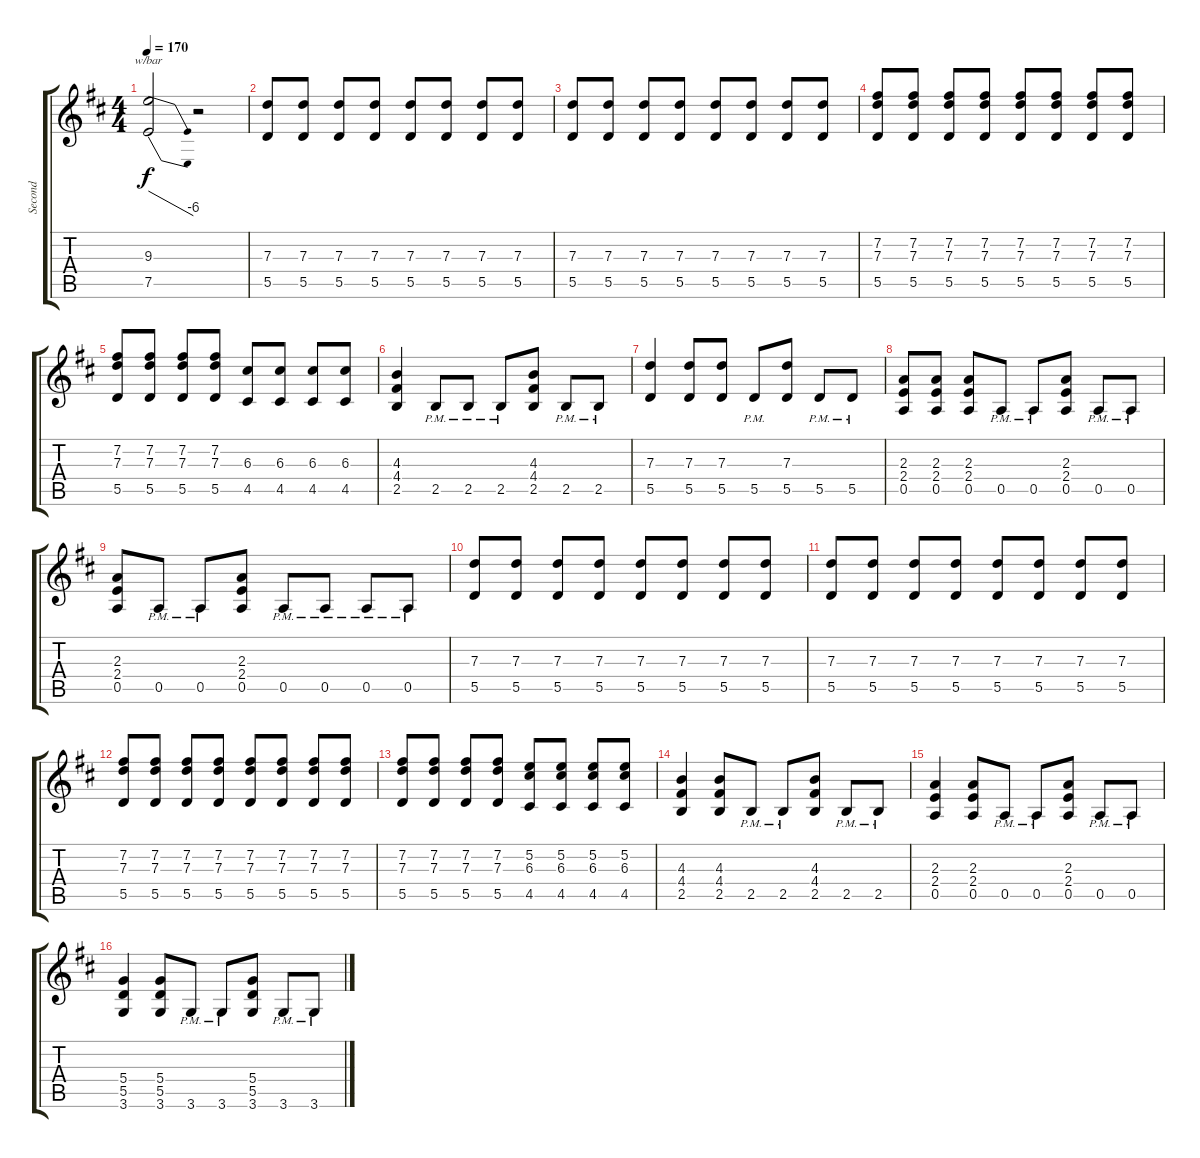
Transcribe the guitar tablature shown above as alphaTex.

\track ("Second" "Second") {instrument distortionguitar}
\staff {score tabs}
\tuning (E4 B3 G3 D3 A2 E2) {hide}
\ts (4 4)
\tempo 170
\clef g2
\ks d
(9.3 7.5).2{tbe (dive default 0 0 60 -24) dy f} r.2 |
(7.3 5.5).8 (7.3 5.5).8 (7.3 5.5).8 (7.3 5.5).8 (7.3 5.5).8 (7.3 5.5).8 (7.3 5.5).8 (7.3 5.5).8 |
(7.3 5.5).8 (7.3 5.5).8 (7.3 5.5).8 (7.3 5.5).8 (7.3 5.5).8 (7.3 5.5).8 (7.3 5.5).8 (7.3 5.5).8 |
(7.2 7.3 5.5).8 (7.2 7.3 5.5).8 (7.2 7.3 5.5).8 (7.2 7.3 5.5).8 (7.2 7.3 5.5).8 (7.2 7.3 5.5).8 (7.2 7.3 5.5).8 (7.2 7.3 5.5).8 |
(7.2 7.3 5.5).8 (7.2 7.3 5.5).8 (7.2 7.3 5.5).8 (7.2 7.3 5.5).8 (6.3 4.5).8 (6.3 4.5).8 (6.3 4.5).8 (6.3 4.5).8 |
(4.3 4.4 2.5).4 2.5{pm}.8 2.5{pm}.8 2.5{pm}.8 (4.3 4.4 2.5).8 2.5{pm}.8 2.5{pm}.8 |
(7.3 5.5).4 (7.3 5.5).8 (7.3 5.5).8 5.5{pm}.8 (7.3 5.5).8 5.5{pm}.8 5.5{pm}.8 |
(2.3 2.4 0.5).8 (2.3 2.4 0.5).8 (2.3 2.4 0.5).8 0.5{pm}.8 0.5{pm}.8 (2.3 2.4 0.5).8 0.5{pm}.8 0.5{pm}.8 |
(2.3 2.4 0.5).8 0.5{pm}.8 0.5{pm}.8 (2.3 2.4 0.5).8 0.5{pm}.8 0.5{pm}.8 0.5{pm}.8 0.5{pm}.8 |
(7.3 5.5).8 (7.3 5.5).8 (7.3 5.5).8 (7.3 5.5).8 (7.3 5.5).8 (7.3 5.5).8 (7.3 5.5).8 (7.3 5.5).8 |
(7.3 5.5).8 (7.3 5.5).8 (7.3 5.5).8 (7.3 5.5).8 (7.3 5.5).8 (7.3 5.5).8 (7.3 5.5).8 (7.3 5.5).8 |
(7.2 7.3 5.5).8 (7.2 7.3 5.5).8 (7.2 7.3 5.5).8 (7.2 7.3 5.5).8 (7.2 7.3 5.5).8 (7.2 7.3 5.5).8 (7.2 7.3 5.5).8 (7.2 7.3 5.5).8 |
(7.2 7.3 5.5).8 (7.2 7.3 5.5).8 (7.2 7.3 5.5).8 (7.2 7.3 5.5).8 (5.2 6.3 4.5).8 (5.2 6.3 4.5).8 (5.2 6.3 4.5).8 (5.2 6.3 4.5).8 |
(4.3 4.4 2.5).4 (4.3 4.4 2.5).8 2.5{pm}.8 2.5{pm}.8 (4.3 4.4 2.5).8 2.5{pm}.8 2.5{pm}.8 |
(2.3 2.4 0.5).4 (2.3 2.4 0.5).8 0.5{pm}.8 0.5{pm}.8 (2.3 2.4 0.5).8 0.5{pm}.8 0.5{pm}.8 |
(5.4 5.5 3.6).4 (5.4 5.5 3.6).8 3.6{pm}.8 3.6{pm}.8 (5.4 5.5 3.6).8 3.6{pm}.8 3.6{pm}.8
